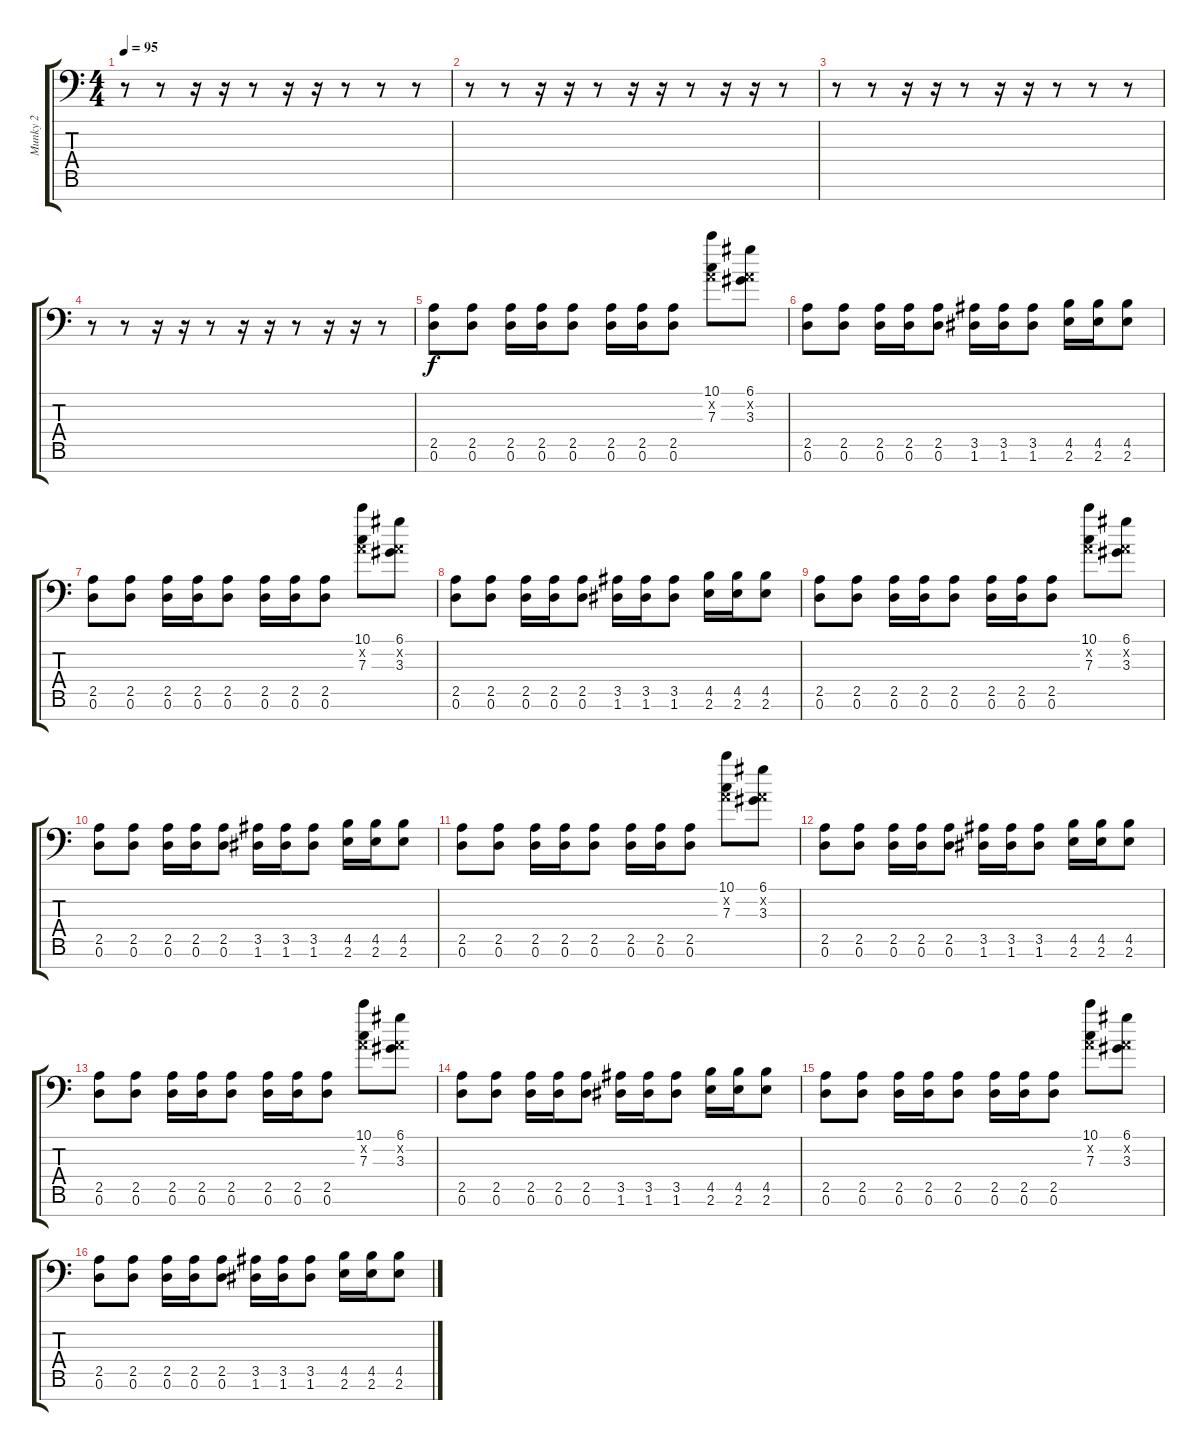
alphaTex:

\track ("Munky 2" "Munky 2") {instrument overdrivenguitar}
\staff {score tabs}
\tuning (D4 A3 F3 C3 G2 D2 A1) {hide}
\ts (4 4)
\tempo 95
\clef f4
\ks c
r.8{dy f instrument overdrivenguitar} r.8 r.16 r.16 r.8 r.16 r.16 r.8 r.8 r.8 |
r.8 r.8 r.16 r.16 r.8 r.16 r.16 r.8 r.16 r.16 r.8 |
r.8 r.8 r.16 r.16 r.8 r.16 r.16 r.8 r.8 r.8 |
r.8 r.8 r.16 r.16 r.8 r.16 r.16 r.8 r.16 r.16 r.8 |
(2.5 0.6).8 (2.5 0.6).8 (2.5 0.6).16 (2.5 0.6).16 (2.5 0.6).8 (2.5 0.6).16 (2.5 0.6).16 (2.5 0.6).8 (10.1 0.2{x} 7.3).8 (6.1 0.2{x} 3.3).8 |
(2.5 0.6).8 (2.5 0.6).8 (2.5 0.6).16 (2.5 0.6).16 (2.5 0.6).8 (3.5 1.6).16 (3.5 1.6).16 (3.5 1.6).8 (4.5 2.6).16 (4.5 2.6).16 (4.5 2.6).8 |
(2.5 0.6).8 (2.5 0.6).8 (2.5 0.6).16 (2.5 0.6).16 (2.5 0.6).8 (2.5 0.6).16 (2.5 0.6).16 (2.5 0.6).8 (10.1 0.2{x} 7.3).8 (6.1 0.2{x} 3.3).8 |
(2.5 0.6).8 (2.5 0.6).8 (2.5 0.6).16 (2.5 0.6).16 (2.5 0.6).8 (3.5 1.6).16 (3.5 1.6).16 (3.5 1.6).8 (4.5 2.6).16 (4.5 2.6).16 (4.5 2.6).8 |
(2.5 0.6).8 (2.5 0.6).8 (2.5 0.6).16 (2.5 0.6).16 (2.5 0.6).8 (2.5 0.6).16 (2.5 0.6).16 (2.5 0.6).8 (10.1 0.2{x} 7.3).8 (6.1 0.2{x} 3.3).8 |
(2.5 0.6).8 (2.5 0.6).8 (2.5 0.6).16 (2.5 0.6).16 (2.5 0.6).8 (3.5 1.6).16 (3.5 1.6).16 (3.5 1.6).8 (4.5 2.6).16 (4.5 2.6).16 (4.5 2.6).8 |
(2.5 0.6).8 (2.5 0.6).8 (2.5 0.6).16 (2.5 0.6).16 (2.5 0.6).8 (2.5 0.6).16 (2.5 0.6).16 (2.5 0.6).8 (10.1 0.2{x} 7.3).8 (6.1 0.2{x} 3.3).8 |
(2.5 0.6).8 (2.5 0.6).8 (2.5 0.6).16 (2.5 0.6).16 (2.5 0.6).8 (3.5 1.6).16 (3.5 1.6).16 (3.5 1.6).8 (4.5 2.6).16 (4.5 2.6).16 (4.5 2.6).8 |
(2.5 0.6).8 (2.5 0.6).8 (2.5 0.6).16 (2.5 0.6).16 (2.5 0.6).8 (2.5 0.6).16 (2.5 0.6).16 (2.5 0.6).8 (10.1 0.2{x} 7.3).8 (6.1 0.2{x} 3.3).8 |
(2.5 0.6).8 (2.5 0.6).8 (2.5 0.6).16 (2.5 0.6).16 (2.5 0.6).8 (3.5 1.6).16 (3.5 1.6).16 (3.5 1.6).8 (4.5 2.6).16 (4.5 2.6).16 (4.5 2.6).8 |
(2.5 0.6).8 (2.5 0.6).8 (2.5 0.6).16 (2.5 0.6).16 (2.5 0.6).8 (2.5 0.6).16 (2.5 0.6).16 (2.5 0.6).8 (10.1 0.2{x} 7.3).8 (6.1 0.2{x} 3.3).8 |
(2.5 0.6).8 (2.5 0.6).8 (2.5 0.6).16 (2.5 0.6).16 (2.5 0.6).8 (3.5 1.6).16 (3.5 1.6).16 (3.5 1.6).8 (4.5 2.6).16 (4.5 2.6).16 (4.5 2.6).8
